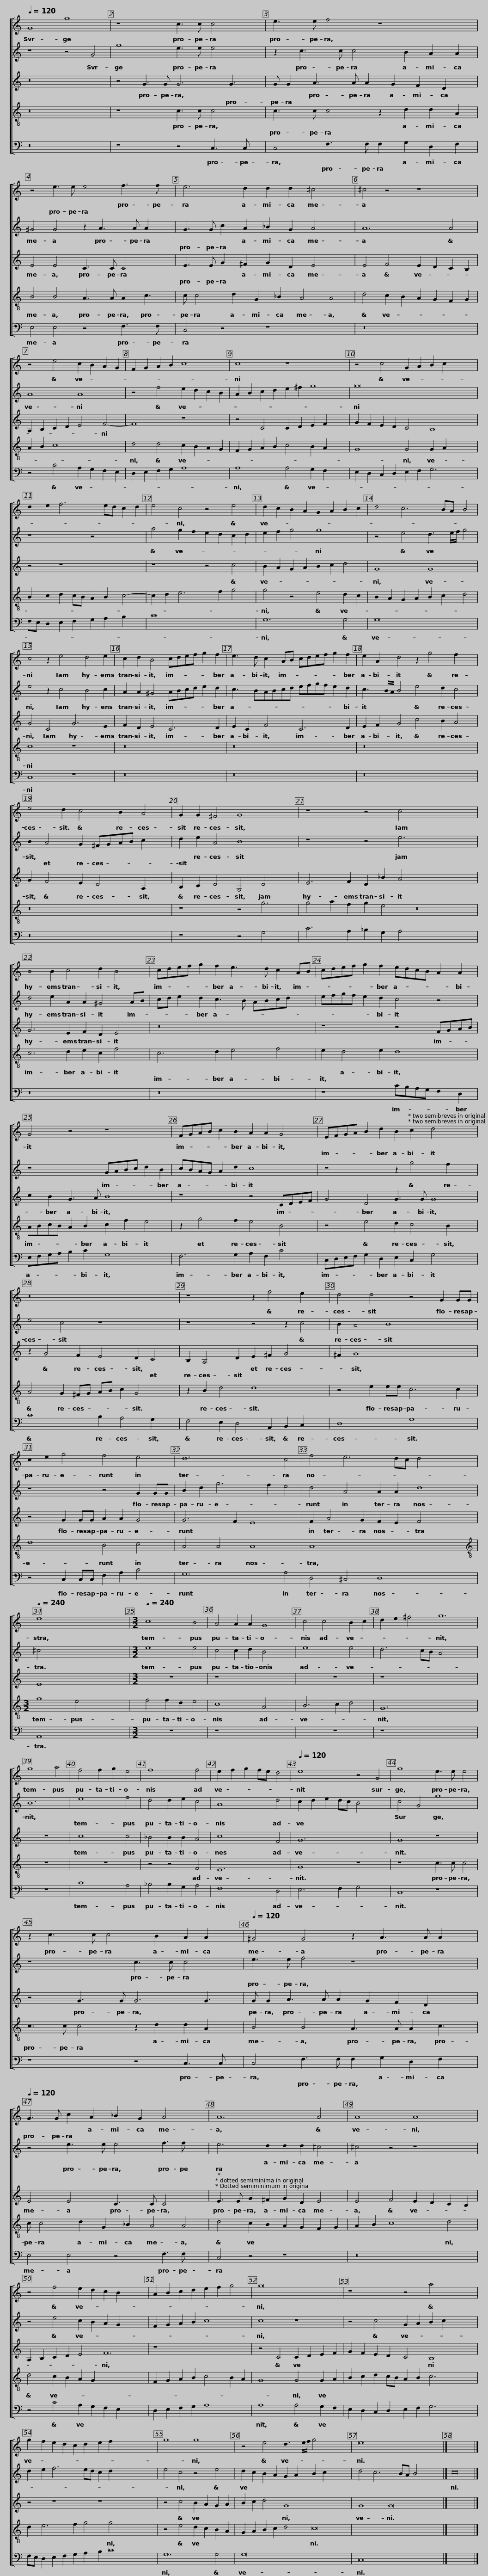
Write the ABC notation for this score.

X:1
%%score [ 1 2 3 4 5 ]
L:1/8
Q:1/4=120
M:none
I:linebreak $
K:C
V:1 treble
V:2 treble
V:3 treble
V:4 treble-8
V:5 bass
V:1
 G8 g8 | z8 c3 c c4 x | e3 e f4 z8 |$ z4 e3 e e4 f3 f x | e6 d2 d2 d2 ^c4 x3 | %5
 ^c4 z4 z8 |$ z4 e4 c2 B2 A2 G2 |$ F2 G2 A2 B2 c8 | c8 z8 x4 | z4 c4 G2 A2 B2 c2 x4 | %10
 d2 e2 f6 ed c2 d2 |$ e4 c4 z4 e4 | d2 c2 B2 A2 G2 A2 B2 c2 | d4 c6 BA B4 | c4 z2 e4 d4 e2 |$ %15
 c2 d2 B4 cdef g2 f2 | e3 d c2 AB cdef g2 f2 | e2 A2 d4 z2 g4 f2 x2 |$ e4 d2 c4 B2 A4 |$ G2 G2 ^F4 G8 x2 | %20
 z8 z4 c4 x14 | B4 B2 c4 d2 B4 |$ cdef g2 f2 e3 d c2 AB |$ cdef g2 f2 edcB A2 A2 | G4 z4 z8 |$ %25
 FGAB c2 B2 A2 A2 G4 |$ EFGA B2 d2 B2 c2 d4 x4 | z16 x2 | z8 z2 f4 e2 x2 |$ d4 d4 z4 G2 GG |$ %30
 c2 e2 g4 f4 e4 | d12 c4 | f4 e6 dc d4 x4 |$[Q:1/4=240] e8 x2 x6 |$[M:3/2][Q:1/4=240][Q:1/4=240][Q:1/4=240][Q:1/4=240] c8 B4 | %35
 A4 A2 A2 G8 | c4 c4 B2 c2 | d2 e2 ^f4 g12 | g8 a4 | f4 f2 g2 e4 |$ %40
 f8 f4 |$ e2 f2 g2 fe d4 |[Q:1/4=120] e8 z4 G4 | g8 e3 e e4 | z2 c3 c c4 B2 A2 A2 x |$ %45
[Q:1/4=120][Q:1/4=120] ^G4 G4 z2 A3 A A2 x |$[Q:1/4=120][Q:1/4=120][Q:1/4=120] G3 G c2 A2 _B2 G2 A4 x3 | A12 A4 | A8 A8 |$ z4 f4 e2 d2 c2 B2 x8 |$ %50
 A2 B2 c2 d2 e2 f2 g4 |$ g16 | z8 z4 a4 x4 | g2 f2 e2 d2 c2 d2 e2 f2 x14 | g8 g8 |$ %55
 z4 e4 d3 e/f/ g4 x12 | e16 x8 |] x16 |] %58
V:2
 z8 z4 G4 | g8 e3 e e4 x | z2 c3 c c4 B2 A2 A2 |$ ^G4 G4 z2 A3 A A2 x | G3 G c2 A2 _B2 G2 A4 x3 | %5
 A12 A4 |$ A8 A8 |$ z4 f4 e2 d2 c2 B2 | A2 B2 c2 d2 e2 ^f2 g8 | g16 x4 | %10
 z8 z4 x4 |$ a4 g2 f2 e2 d2 c2 d2 | e2 f2 g4 g8 | z4 e4 d3 e/f/ g4 | e4 z2 c4 B4 c2 |$ %15
 A2 A2 ^G4 ABcd e2 d2 | c3 BABcd efgf e2 d2 | c3 B/A/ B4 e4 d2 c4 |$ B2 A4 G2 ^FGAB c2 x2 |$ d2 e2 A4 B8 x2 | %20
 z8 z4 e6 x12 | d4 e2 A2 A2 ^G4 AB |$ cd e2 d2 c3 B ABcd x2 |$ efgf e2 d2 c4 z4 | z8 GABc d2 B2 |$ %25
 cBAG A2 d2 c8 |$ z8 z2 g4 f2 x4 | e4 c4 z8 x2 | z8 z4 z2 c4 |$ B2 A4 B8 x2 |$ %30
 z8 z4 G2 GG | B2 d2 g6 f2 e4 | d4 A4 A2 A2 d8 |$ ^c4 x4 x x3 x4 |$[M:3/2] e8 e4 | %35
 c4 c2 d2 B4 x4 | e8 e4 | d6 cB A4 x8 | B12 | e8 f4 |$ %40
 d4 d2 e2 c4 |$ A8 d4 | c2 d2 e2 dc B4 x4 | c4 G4 g8 | z8 c3 c c4 x |$ %45
 e3 e f4 z8 x |$ z4 e3 e e4 f3 f x3 | e6 d2 d2 d2 ^c4 | ^c4 z4 z8 |$ z4 e4 c2 B2 A2 G2 x8 |$ %50
 F2 G2 A2 B2 c8 |$ c8 z8 | z4 c4 G2 A2 B2 c2 x4 | d2 e2 f6 ed c2 d2 x14 | e4 c4 z4 e4 |$ %55
 d2 c2 B2 A2 G2 A2 B2 c2 x12 | d4 c6 BA B4 x8 |] c16 |] %58
V:3
 z16 | z4 G3 G G6 G3 | G G2 A3 A A2 G2 F2 D2 x |$ E4 E4 C3 C C4 x | E3 E G2 ^F2 G2 D2 E4 x3 | %5
 E4 F4 E2 D2 C2 B,2 |$ A,2 B,2 C2 D2 E4 F4- |$ F8 z8 | z4 C4 C2 D2 E2 F2 x4 | G2 F2 E2 D2 C4 B,8 | %10
 z4 z8 x4 |$ z8 z4 c4 | B2 A2 G2 A2 B2 c2 d4 | G8 G8 | G4 C4 G6 E2 |$ %15
 F2 D2 E4 C6 D2 | E2 C2 F4 C6 D2 | E2 F2 G4 c4 B2 A4 |$ G2 F4 E2 D4 A,2 x2 |$ B,2 C2 D4 G,4 D4 x2 | %20
 E6 F2 D2 _B2 A4 x14 | G6 E2 F2 D2 E4 |$ z16 |$ z8 z4 FGAB | c2 B2 G3 A B8 |$ %25
 z8 z4 CDEF |$ G4 D4 G3 G G8 | z2 G4 F2 E4 D2 C4 | B,2 A,4 D2 E2 ^F2 G4 x2 |$ ^F2 G8 x6 |$ %30
 z4 G2 GG A2 A2 G4 | G6 F2 E8 | F2 A4 G2 F2 E2 F4 x4 |$ E8 x4 x x3 |$[M:3/2] z12 | %35
 z8 x8 | z12 | z8 x12 | z12 | c8 c4 |$ %40
 _B4 B2 B2 A4 |$ c8 F4 | G12 x4 | G8 z8 | z4 G3 G G6 G3 |$ %45
 G G2 A3 A A2 G2 F2 D2 x2 |$ E4 E4 C3 C C4 x3 | E3 E G2 ^F2 G2 D2 E4 | E4 F4 E2 D2 C2 B,2 |$ A,2 B,2 C2 D2 E4 F12 |$ %50
 z8 x8 |$ z4 C4 C2 D2 E2 F2 | G2 F2 E2 D2 C4 B,8 | z4 z8 z8 x10 | z4 c4 B2 A2 G2 A2 |$ %55
 B2 c2 d4 G8 x12 | G8 G16 |] x16 |] %58
V:4
 z16 | z8 c3 c c4 x | c3 c c4 z2 d2 d2 A2 |$ B4 B4 A3 A A2 c3 | c c4 d2 G2 _B2 A4 A4 | %5
 d4 c2 B2 A2 G2 F2 G2 |$ A2 B2 c8 x4 |$ d4 d4 c2 B2 A2 G2 | F2 G2 A2 B2 c4 B2 A2 x4 | G8 G4 G2 A2 x4 | %10
 B2 c2 d2 cB A2 B2 c4- |$ c2 d2 e6 f2 g4 | g4 z4 e4 d2 c2 | B2 A2 G2 A2 B2 c2 d4 | c8 z8 |$ %15
 z16 | z16 | z16 x2 |$ z16 |$ z8 z4 g6 | %20
 g4 a2 f2 g2 e4 z16 | c6 d2 e2 c2 f4 |$ c6 d2 e4 f4 |$ e2 d4 e2 d8 | ABcB A2 B2 c2 f2 e4 |$ %25
 z2 g4 f2 e4 B4 |$ z4 e4 d2 c4 B2 x4 | A4 G2 ^FG AB c2 G4 x2 | z2 B2 d4 d8 x2 |$ z4 e2 ee c6 c2 |$ %30
 d8 B4 c4 | A4 A4 A8 | A8 x4 x x3 x4 |$[M:3/2][K:treble-8] g8 e4 x4 |$ f4 f2 d2 e4 | %35
 c8 A4 x4 | B6 c2 d4 | G12 x8 | z12 | z12 |$ %40
 z4 z4 F4 |$ E12 | G8 z8 | z8 c3 c c4 | c3 c c4 z2 d2 d2 A2 x |$ %45
 B4 B4 A3 A A2 c3 |$ c c4 d2 G2 _B2 A4 A4 | d4 c2 B2 A2 G2 F2 G2 | A2 B2 c8 d4 |$ d4 c2 B2 A2 G2 x12 |$ %50
 F2 G2 A2 B2 c4 B2 A2 |$ G8 G4 G2 A2 | B2 c2 d2 cB A2 B2 c6 x2 | d2 e6 f2 g4 g4 x12 | z4 e4 d2 c2 B2 A2 |$ %55
 G2 A2 B2 c2 d4 c16 | x24 |] x16 |] %58
V:5
 z16 | z8 z4 C,3 C, x | C,4 F,3 F, F,2 G,2 D,2 F,2 |$ E,4 E,4 z4 F,3 F, x | C,4 z4 z8 x3 | %5
 z16 |$ z4 C4 A,2 G,2 F,2 E,2 |$ D,2 E,2 F,2 G,2 A,8 | A,8 A,4 G,2 F,2 x4 | E,2 D,2 C,2 D,2 E,2 F,2 G,6 x2 | %10
 F,E, D,2 E,2 F,2 G,2 A,2 B,2 x2 |$ C16 | G,12 G,4 | G,16 | C,8 z8 |$ %15
 z16 | z16 | z16 x2 |$ z16 |$ z8 z4 G,4 x2 | %20
 C6 A,2 _B,2 G,2 A,4 x14 | z16 |$ z16 |$ z8 CB,A,G, F,2 D,2 | E,F,G,A, B,2 C2 G,8 |$ %25
 F,6 G,2 A,2 F,2 C4 |$ C,D,E,F, G,2 D,2 E,2 C,2 G,4 x4 | C8 B,2 A,4 G,2 x2 | F,4 E,2 D,4 A,,2 B,,2 C,2 x2 |$ D,8 G,8 |$ %30
 z4 C,2 C,C, F,2 A,2 C4 | G,12 A,4 | D,4 ^C,4 D,8 x4 |$ A,,8 x8 |$[M:3/2] z12 | %35
 z8 x8 | z12 | z8 x12 | z12 | C8 A,4 |$ %40
 _B,4 B,2 G,2 A,4 |$ F,8 D,4 | E,6 F,2 G,4 x4 | C,8 z8 | z8 z4 C,3 C, x |$ %45
 C,4 F,3 F, F,2 G,2 D,2 F,2 x |$ E,4 E,4 z4 F,3 F, x3 | C,4 z4 z8 | z16 |$ z4 C4 A,2 G,2 F,2 E,2 x8 |$ %50
 D,2 E,2 F,2 G,2 A,8 |$ A,8 A,4 G,2 F,2 | E,2 D,2 C,2 D,2 E,2 F,2 G,6 x2 | F,E, D,2 E,2 F,2 G,2 A,2 B,2 C16 | G,12 G,4 |$ %55
 G,16 x12 | C,16 x8 |] x16 |] %58
